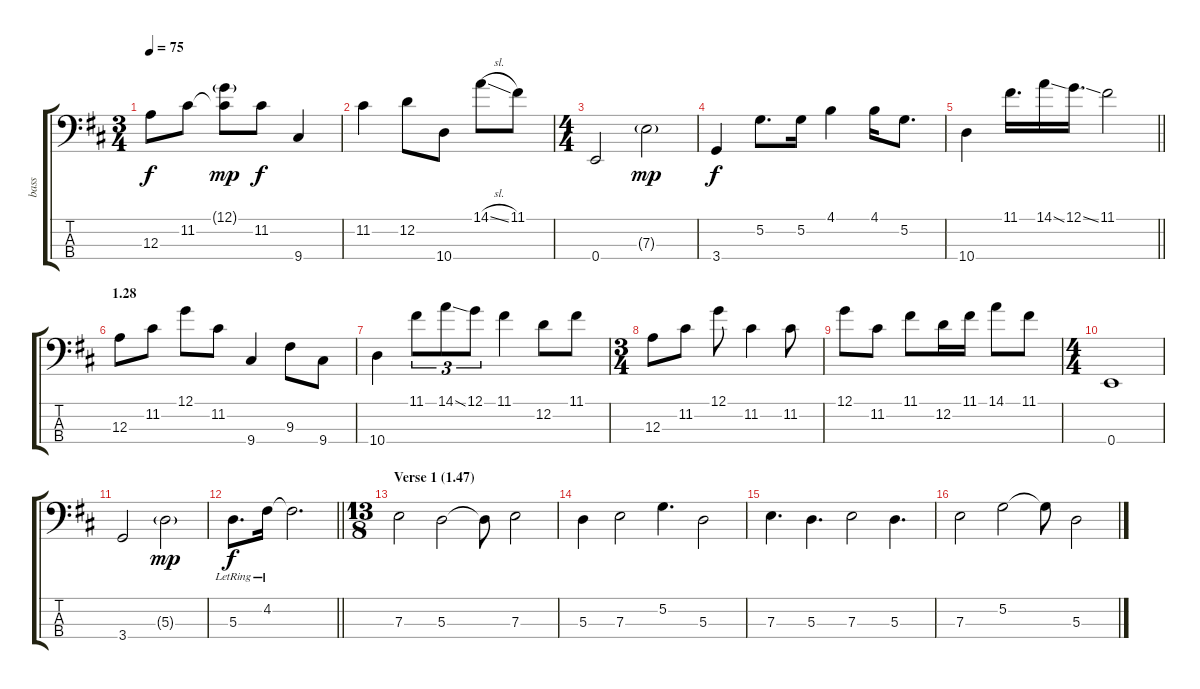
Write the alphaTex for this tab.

\track ("bass" "bass") {instrument electricbassfinger}
\staff {score tabs}
\tuning (G2 D2 A1 E1) {hide}
\ts (3 4)
\tempo 75
\clef f4
\ks d
12.3.8{dy f} 11.2.8 (12.1{g} 11.2{t}).8{dy mp} 11.2.8{dy f} 9.4.4 |
11.2.4 12.2.8 10.4.8 14.1{sl}.8 11.1.8 |
\ts (4 4)
0.4.2 7.3{g}.2{dy mp} |
3.4.4{dy f} 5.2.8{d} 5.2.16 4.1.4 4.1.16 5.2.8{d} |
\barLineRight lightlight
10.4.4 11.1.16{d} 14.1{ss}.16 12.1{ss}.16{d} 11.1.2 |
\section ("" "1.28")
12.3.8 11.2.8 12.1.8 11.2.8 9.4.4 9.3.8 9.4.8 |
10.4.4 11.1.8{tu (3 2)} 14.1{ss}.8{tu (3 2)} 12.1.8{tu (3 2)} 11.1.4 12.2.8 11.1.8 |
\ts (3 4)
12.3.8 11.2.8 12.1.8 11.2.4 11.2.8 |
12.1.8 11.2.8 11.1.8 12.2.16 11.1.16 14.1.8 11.1.8 |
\ts (4 4)
0.4.1 |
3.4.2 5.3{g}.2{dy mp} |
\barLineRight lightlight
5.3{lr}.8{d dy f} 4.2{lr}.16 4.2{t}.2{d} |
\ts (13 8)
\section ("" "Verse 1 (1.47)")
7.3.2 5.3.2 5.3{t}.8 7.3.2 |
5.3.4 7.3.2 5.2.4{d} 5.3.2 |
7.3.4{d} 5.3.4{d} 7.3.2 5.3.4{d} |
7.3.2 5.2.2 5.2{t}.8 5.3.2
